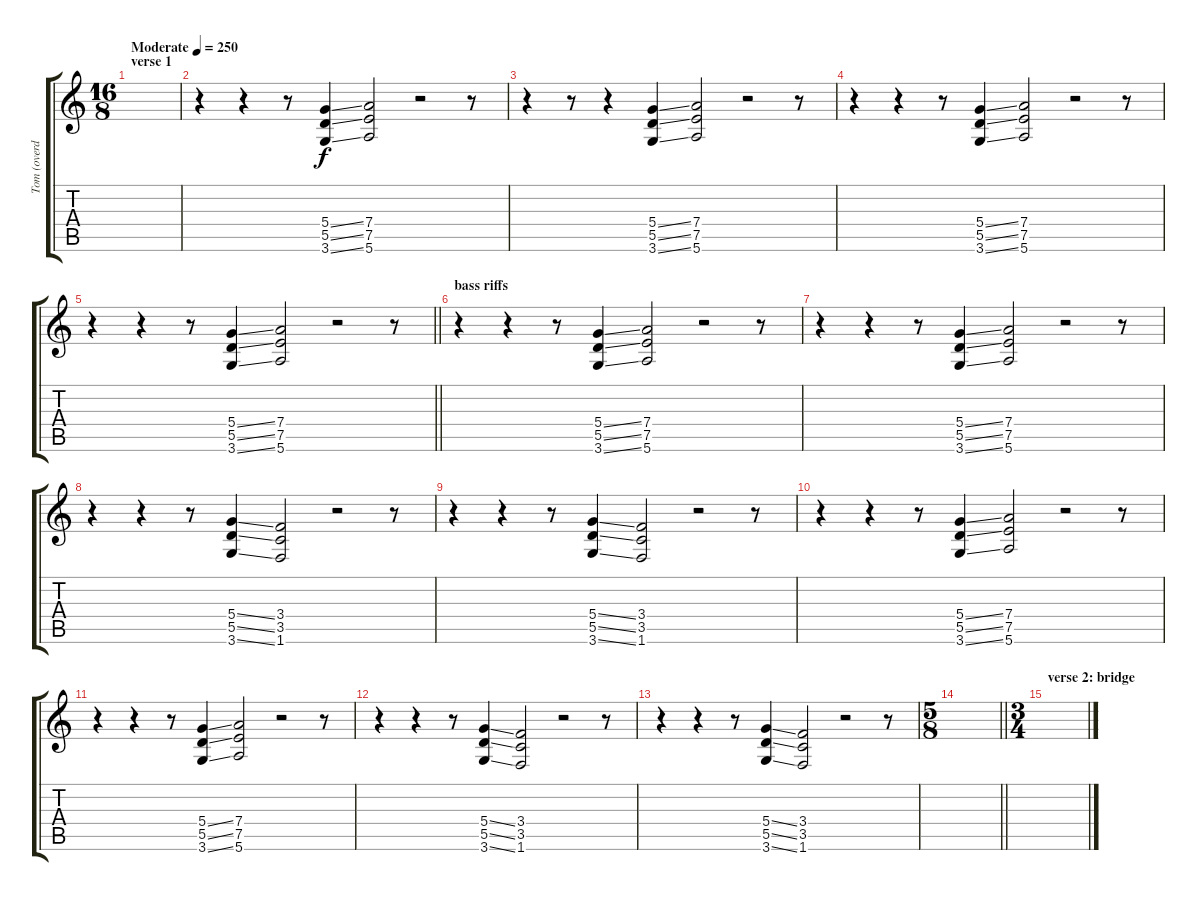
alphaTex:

\track ("Tom (overdub chords)" "Tom (overd") {instrument overdrivenguitar}
\staff {score tabs}
\tuning (E4 B3 G3 D3 A2 E2) {hide}
\ts (16 8)
\section ("" "verse 1")
\tempo (250 "Moderate")
\clef g2
\ks c
|
r.4 r.4 r.8 (5.4{ss} 5.5{ss} 3.6{ss}).4 (7.4 7.5 5.6).2 r.2 r.8 |
r.4 r.8 r.4 (5.4{ss} 5.5{ss} 3.6{ss}).4 (7.4 7.5 5.6).2 r.2 r.8 |
r.4 r.4 r.8 (5.4{ss} 5.5{ss} 3.6{ss}).4 (7.4 7.5 5.6).2 r.2 r.8 |
\barLineRight lightlight
r.4 r.4 r.8 (5.4{ss} 5.5{ss} 3.6{ss}).4 (7.4 7.5 5.6).2 r.2 r.8 |
\section ("" "bass riffs")
r.4 r.4 r.8 (5.4{ss} 5.5{ss} 3.6{ss}).4 (7.4 7.5 5.6).2 r.2 r.8 |
r.4 r.4 r.8 (5.4{ss} 5.5{ss} 3.6{ss}).4 (7.4 7.5 5.6).2 r.2 r.8 |
r.4 r.4 r.8 (5.4{ss} 5.5{ss} 3.6{ss}).4 (3.4 3.5 1.6).2 r.2 r.8 |
r.4 r.4 r.8 (5.4{ss} 5.5{ss} 3.6{ss}).4 (3.4 3.5 1.6).2 r.2 r.8 |
r.4 r.4 r.8 (5.4{ss} 5.5{ss} 3.6{ss}).4 (7.4 7.5 5.6).2 r.2 r.8 |
r.4 r.4 r.8 (5.4{ss} 5.5{ss} 3.6{ss}).4 (7.4 7.5 5.6).2 r.2 r.8 |
r.4 r.4 r.8 (5.4{ss} 5.5{ss} 3.6{ss}).4 (3.4 3.5 1.6).2 r.2 r.8 |
r.4 r.4 r.8 (5.4{ss} 5.5{ss} 3.6{ss}).4 (3.4 3.5 1.6).2 r.2 r.8 |
\ts (5 8)
\barLineRight lightlight
|
\ts (3 4)
\section ("" "verse 2: bridge")
